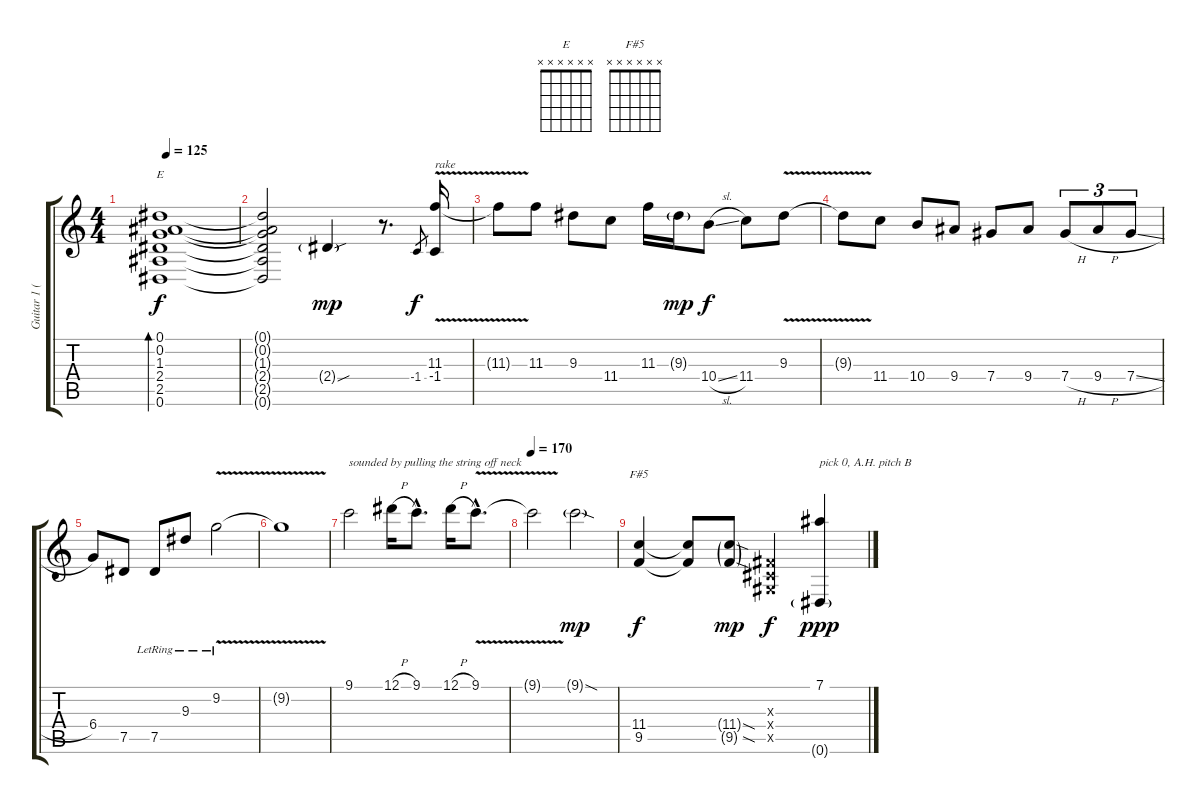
\track ("Guitar 1 (Slash)" "Guitar 1 (") {instrument overdrivenguitar}
\staff {score tabs}
\tuning (Eb4 Bb3 Gb3 Db3 Ab2 Eb2) {hide}
\chord ("E" x x x x x x)
\chord ("F#5" x x x x x x)
\ts (4 4)
\tempo 125
\clef g2
\ks c
(0.1 0.2 1.3 2.4 2.5 0.6).1{bd 120 ch "E" dy f} |
(0.1{t} 0.2{t} 1.3{t} 2.4{t} 2.5{t} 0.6{t}).2 2.4{sou g}.4{dy mp} r.8{d} -1.4.8{gr dy f} (11.3{v} -1.4).16{txt "rake"} |
11.3{t}.8 11.3.8 9.3.8 11.4.8 11.3.16 9.3{g}.16{dy mp} 10.4{sl}.8{dy f} 11.4.8 9.3{v}.8 |
9.3{t}.8 11.4.8 10.4.8 9.4.8 7.4.8 9.4.8 7.4{h}.8{tu (3 2)} 9.4{h}.8{tu (3 2)} 7.4{sl}.8{tu (3 2)} |
6.4.8 7.5.8 7.5{lr}.8 9.3{lr}.8 9.2{v lr}.2 |
9.2{t}.1 |
9.1.2{txt "sounded by pulling the string off neck"} 12.1{h}.16 9.1{hac}.8{d} 12.1{h}.16 9.1{v hac}.8{d} |
\tempo 170
9.1{t}.2 9.1{sod g}.2{dy mp} |
(11.4 9.5).4{ch "F#5" dy f} (11.4{t} 9.5{t}).8 (11.4{sod g} 9.5{sod g}).8{dy mp} (0.3{x} 0.4{x} 0.5{x}).4{dy f} (7.1 0.6{g}).4{txt "pick 0, A.H. pitch B" dy ppp}
